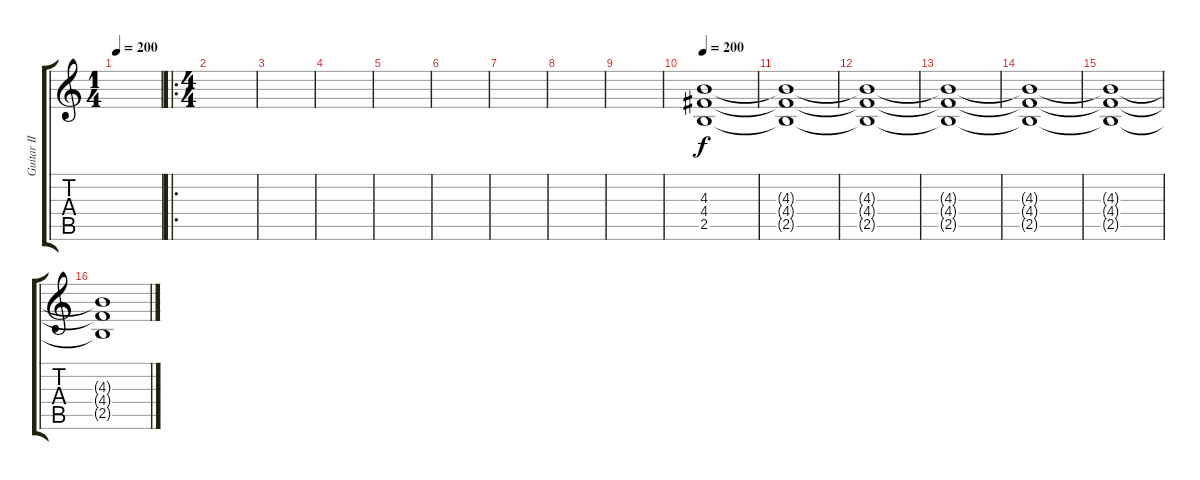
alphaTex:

\track ("Guitar II" "Guitar II") {instrument distortionguitar}
\staff {score tabs}
\tuning (E4 B3 G3 D3 A2 E2) {hide}
\ts (1 4)
\tempo 200
\tempo 185
\tempo 200
\clef g2
\ks c
|
\ro
\ts (4 4)
|
|
|
|
|
|
|
|
\tempo 200
(4.3 4.4 2.5).1 |
(4.3{t} 4.4{t} 2.5{t}).1 |
(4.3{t} 4.4{t} 2.5{t}).1 |
(4.3{t} 4.4{t} 2.5{t}).1 |
(4.3{t} 4.4{t} 2.5{t}).1 |
(4.3{t} 4.4{t} 2.5{t}).1 |
(4.3{t} 4.4{t} 2.5{t}).1
